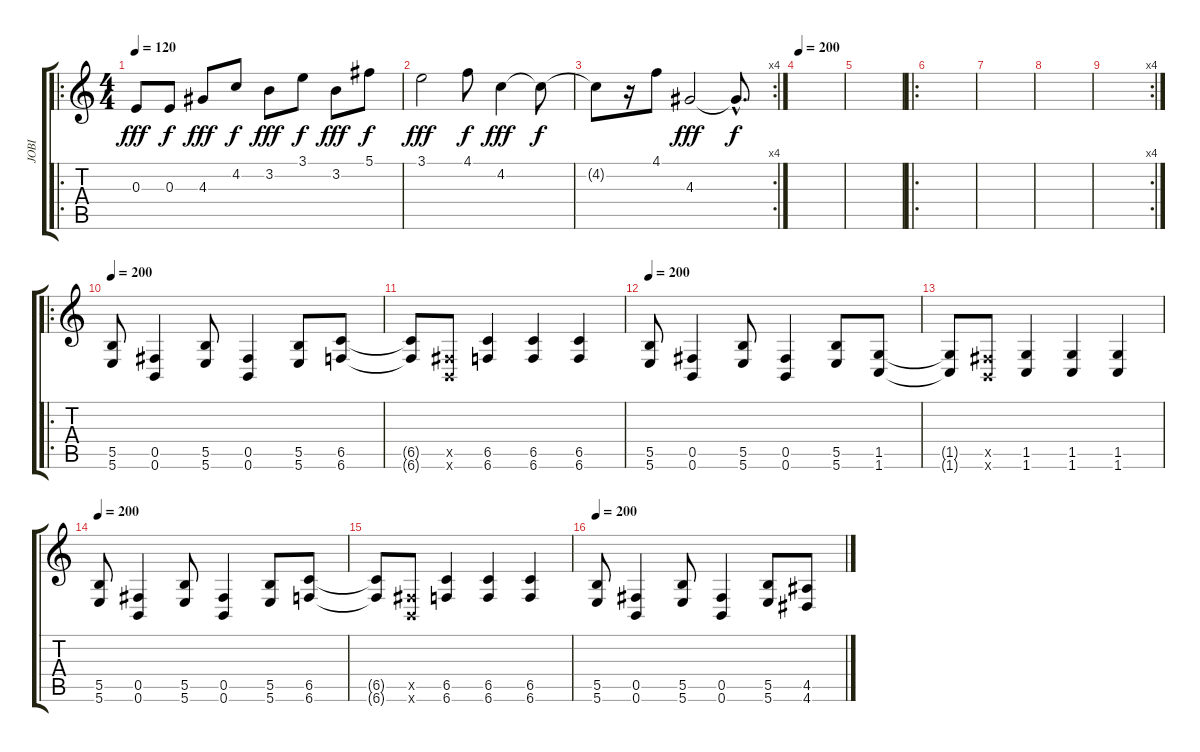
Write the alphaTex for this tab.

\track ("JOBI" "JOBI") {instrument acousticguitarnylon}
\staff {score tabs}
\tuning (Db4 Ab3 E3 B2 Gb2 B1) {hide}
\ro
\ts (4 4)
\tempo 120
\clef g2
\ks c
0.3.8{dy fff instrument acousticguitarnylon} 0.3.8{dy f} 4.3.8{dy fff} 4.2.8{dy f} 3.2.8{dy fff} 3.1.8{dy f} 3.2.8{dy fff} 5.1.8{dy f} |
3.1.2{dy fff} 4.1.8{dy f} 4.2.4{dy fff} 4.2{t}.8{dy f} |
\rc 4
4.2{t}.8 r.16 4.1.8 4.3.2{dy fff} 4.3{hac t}.8{d dy f} |
\tempo 200
|
|
\ro
|
|
|
\rc 4
|
\ro
\tempo 200
(5.5 5.6).8{volume 16 balance 8 instrument distortionguitar} (0.5 0.6).4 (5.5 5.6).8 (0.5 0.6).4 (5.5 5.6).8 (6.5 6.6).8 |
(6.5{t} 6.6{t}).8 (0.5{x} 0.6{x}).8 (6.5 6.6).4 (6.5 6.6).4 (6.5 6.6).4 |
\tempo 200
(5.5 5.6).8{volume 16 balance 8 instrument distortionguitar} (0.5 0.6).4 (5.5 5.6).8 (0.5 0.6).4 (5.5 5.6).8 (1.5 1.6).8 |
(1.5{t} 1.6{t}).8 (0.5{x} 0.6{x}).8 (1.5 1.6).4 (1.5 1.6).4 (1.5 1.6).4 |
\tempo 200
(5.5 5.6).8{volume 16 balance 8 instrument distortionguitar} (0.5 0.6).4 (5.5 5.6).8 (0.5 0.6).4 (5.5 5.6).8 (6.5 6.6).8 |
(6.5{t} 6.6{t}).8 (0.5{x} 0.6{x}).8 (6.5 6.6).4 (6.5 6.6).4 (6.5 6.6).4 |
\tempo 200
(5.5 5.6).8{volume 16 balance 8 instrument distortionguitar} (0.5 0.6).4 (5.5 5.6).8 (0.5 0.6).4 (5.5 5.6).8 (4.5 4.6).8
